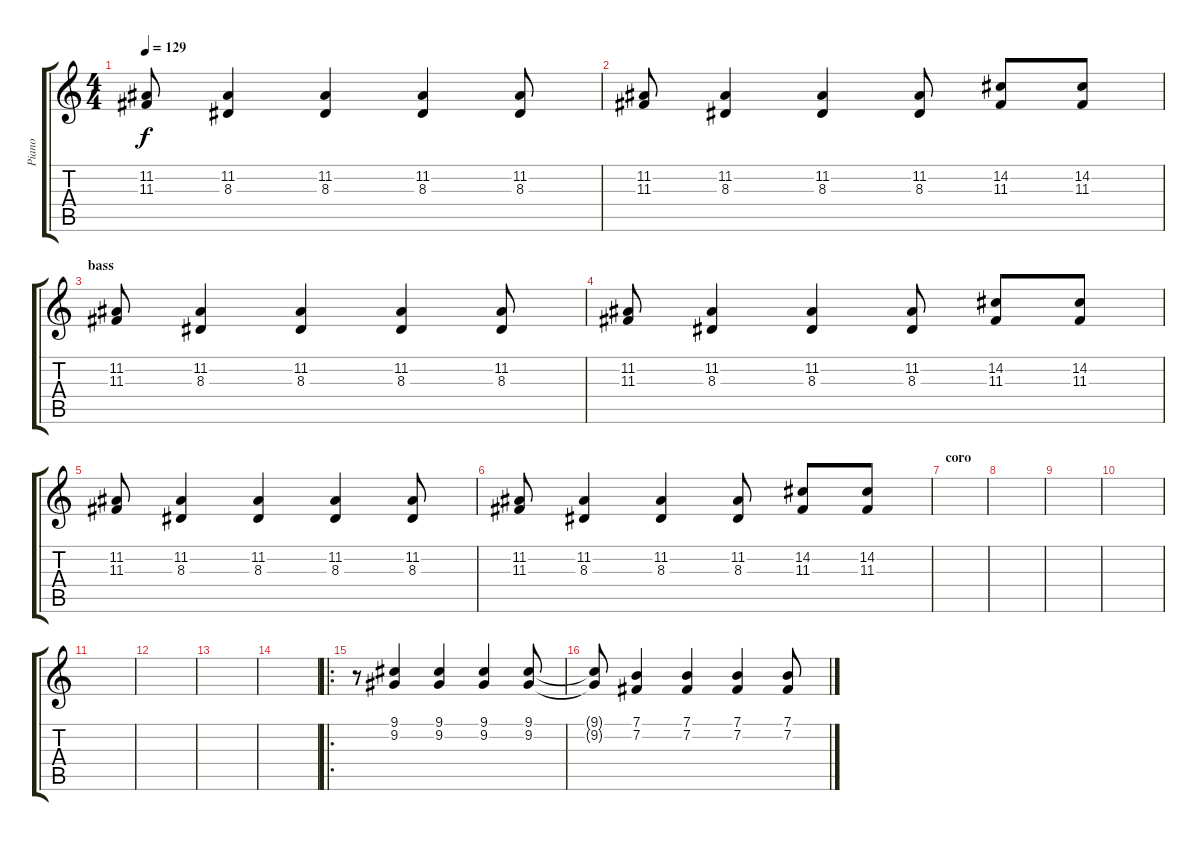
\track ("Piano" "Piano") {instrument brightacousticpiano}
\staff {score tabs}
\tuning (E4 B3 G3 D3 A2 E2) {hide}
\ts (4 4)
\tempo 129
\clef g2
\ks c
(11.2 11.3).8{dy f} (11.2 8.3).4 (11.2 8.3).4 (11.2 8.3).4 (11.2 8.3).8 |
(11.2 11.3).8 (11.2 8.3).4 (11.2 8.3).4 (11.2 8.3).8 (14.2 11.3).8 (14.2 11.3).8 |
\section ("" "bass")
(11.2 11.3).8 (11.2 8.3).4 (11.2 8.3).4 (11.2 8.3).4 (11.2 8.3).8 |
(11.2 11.3).8 (11.2 8.3).4 (11.2 8.3).4 (11.2 8.3).8 (14.2 11.3).8 (14.2 11.3).8 |
(11.2 11.3).8 (11.2 8.3).4 (11.2 8.3).4 (11.2 8.3).4 (11.2 8.3).8 |
(11.2 11.3).8 (11.2 8.3).4 (11.2 8.3).4 (11.2 8.3).8 (14.2 11.3).8 (14.2 11.3).8 |
\section ("" "coro")
|
|
|
|
|
|
|
|
\ro
r.8 (9.1 9.2).4 (9.1 9.2).4 (9.1 9.2).4 (9.1 9.2).8 |
(9.1{t} 9.2{t}).8 (7.1 7.2).4 (7.1 7.2).4 (7.1 7.2).4 (7.1 7.2).8
